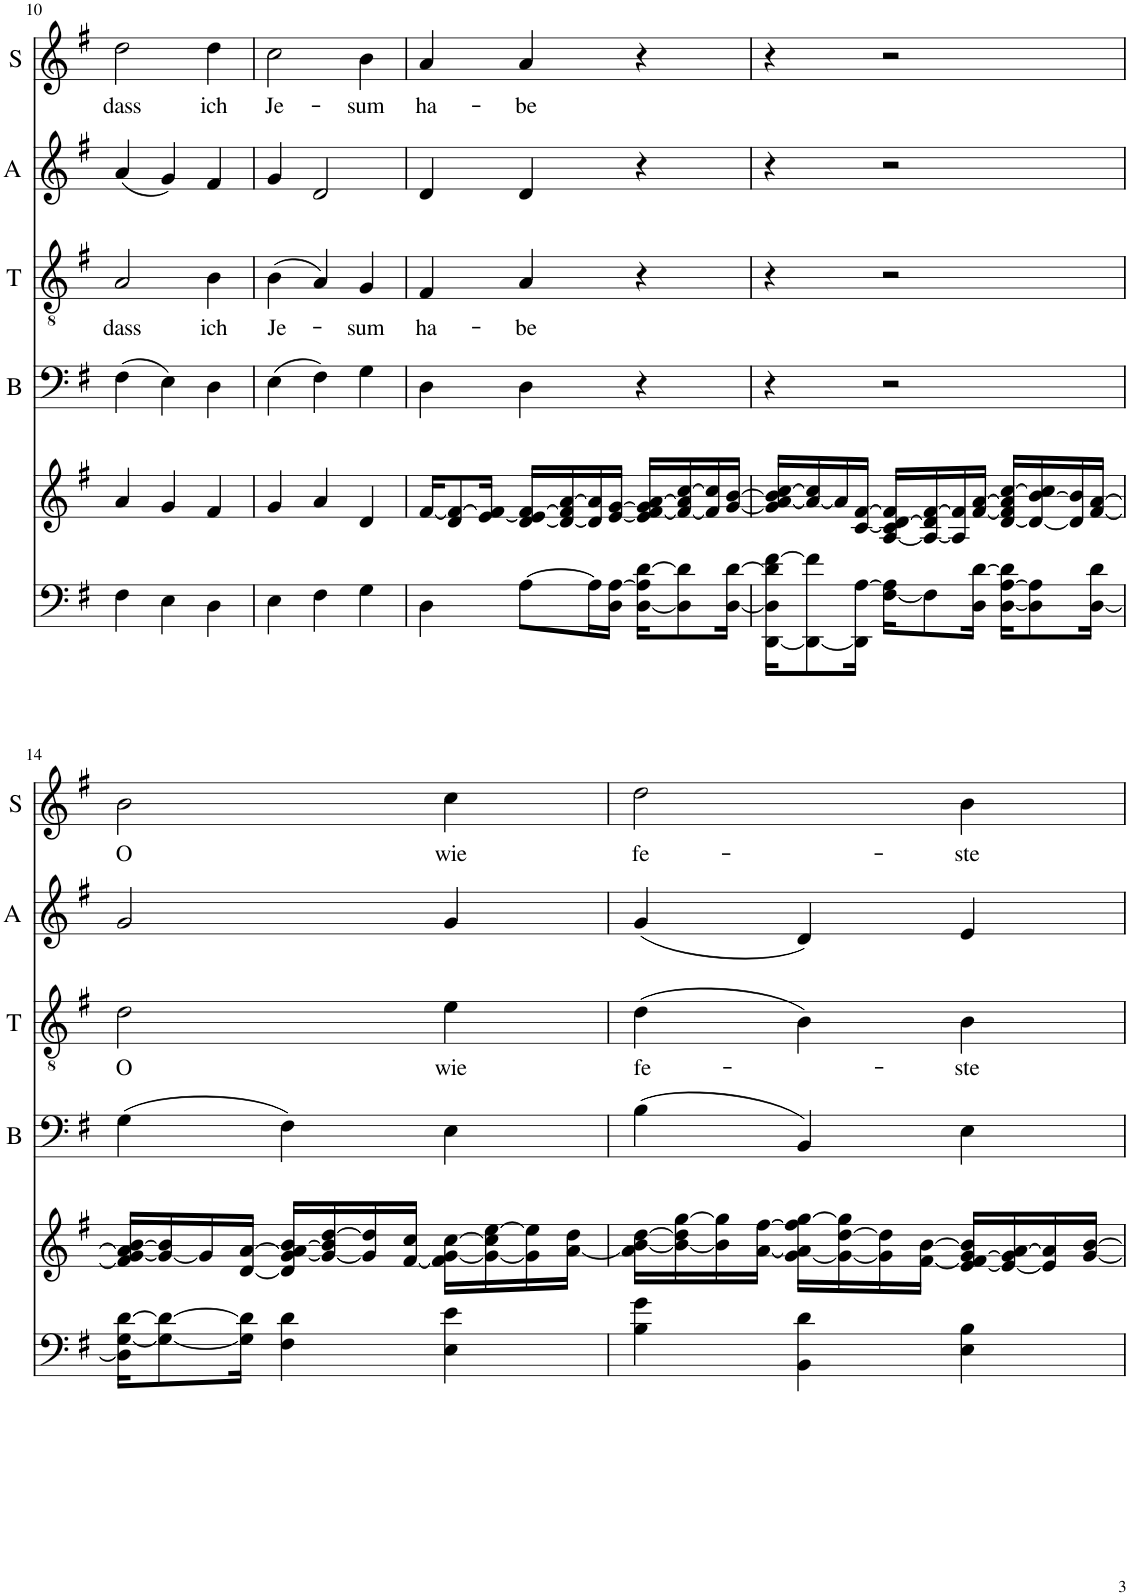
**kern	**kern	**kern	**kern	**text	**kern	**kern	**text
*part6	*part5	*part4	*part3	*part3	*part2	*part1	*part1
*staff6	*staff5	*staff4	*staff3	*staff3	*staff2	*staff1	*staff1
*I"two	*I"one	*I"B	*I"T	*	*I"A	*I"S	*
*	*	*I'B	*I'T	*	*I'A	*I'S	*
!!LO:PB:g=z
*clefF4	*clefG2	*clefF4	*clefGv2	*	*clefG2	*clefG2	*
*k[f#]	*k[f#]	*k[f#]	*k[f#]	*	*k[f#]	*k[f#]	*
*M3/4	*M3/4	*M3/4	*M3/4	*	*M3/4	*M3/4	*
=10	=10	=10	=10	=10	=10	=10	=10
!	!	!	!	!LO:LY:b	!	!	!LO:LY:b
4F#\	4a/	(4F#\	2A/	dass	(4a/	2dd\	dass
4E\	4g/	4E\)	.	.	4g/)	.	.
!	!	!	!	!LO:LY:b	!	!	!LO:LY:b
4D\	4f#/	4D\	4B\	ich	4f#/	4dd\	ich
=11	=11	=11	=11	=11	=11	=11	=11
!	!	!	!	!LO:LY:b	!	!	!LO:LY:b
4E\	4g/	(4E\	(4B\	Je-	4g/	2cc\	Je-
4F#\	4a/	4F#\)	4A/)	.	2d/	.	.
!	!	!	!	!LO:LY:b	!	!	!LO:LY:b
4G\	4d/	4G\	4G/	-sum	.	4b\	-sum
=12	=12	=12	=12	=12	=12	=12	=12
!	!	!	!	!LO:LY:b	!	!	!LO:LY:b
4D\	[16f#/KL	4D\	4F#/	ha-	4d/	4a/	ha-
.	8d/ 8f#/_	.	.	.	.	.	.
.	[16e/ 16f#/]Jk	.	.	.	.	.	.
!	!	!	!	!LO:LY:b	!	!	!LO:LY:b
[8A\L	[16d/ 16e/] [16f#/LL	4D\	4A/	-be	4d/	4a/	-be
.	16d/_ 16f#/] [16a/	.	.	.	.	.	.
16A\L]	16d/] 16a/]	.	.	.	.	.	.
16D\ [16A\JJ	[16e/ [16g/JJ	.	.	.	.	.	.
[16D\ 16A\] [16d\KL	16e/] [16f#/ 16g/] [16a/LL	4r	4r	.	4r	4r	.
8D\] 8d\]	16f#/_ 16a/] [16cc/	.	.	.	.	.	.
.	16f#/] 16cc/]	.	.	.	.	.	.
[16D\ [16d\Jk	[16g/ [16b/JJ	.	.	.	.	.	.
=13	=13	=13	=13	=13	=13	=13	=13
[16DD\ 16D\] 16d\] [16f#\KL	16g/] [16a/ 16b/] [16cc/LL	4r	4r	.	4r	4r	.
8DD\_ 8f#\]	16a/_ 16cc/]	.	.	.	.	.	.
.	16a/]	.	.	.	.	.	.
16DD\] [16A\Jk	[16c/ [16f#/JJ	.	.	.	.	.	.
[16F#\ 16A\]KL	[16A/ 16c/] [16d/ 16f#/]LL	2r	2r	.	2r	2r	.
8F#\]	16A/_ 16d/] [16f#/	.	.	.	.	.	.
.	16A/] 16f#/]	.	.	.	.	.	.
16D\ [16d\Jk	[16f#/ [16a/JJ	.	.	.	.	.	.
[16D\ [16A\ 16d\]KL	[16d/ 16f#/] 16a/] [16cc/LL	.	.	.	.	.	.
8D\] 8A\]	16d/_ [16b/ 16cc/]	.	.	.	.	.	.
.	16d/] 16b/]	.	.	.	.	.	.
[16D\ 16d\Jk	[16f#/ [16a/JJ	.	.	.	.	.	.
!!LO:LB:g=z
=14	=14	=14	=14	=14	=14	=14	=14
!	!	!	!	!LO:LY:b	!	!	!LO:LY:b
16D\] [16G\ [16d\KL	16f#/] [16g/ 16a/] [16b/LL	(4G\	2d\	O	2g/	2b\	O
8G\_ 8d\_	16g/_ 16b/]	.	.	.	.	.	.
.	16g/]	.	.	.	.	.	.
16G\] 16d\]Jk	[16d/ [16a/JJ	.	.	.	.	.	.
4F#\ 4d\	16d/] [16g/ 16a/] [16b/LL	4F#\)	.	.	.	.	.
.	16g/_ 16b/] [16dd/	.	.	.	.	.	.
.	16g/] 16dd/]	.	.	.	.	.	.
.	[16f#/ 16cc/JJ	.	.	.	.	.	.
!	!	!	!	!LO:LY:b	!	!	!LO:LY:b
4E\ 4e\	16f#\] [16g\ [16cc\LL	4E\	4e\	wie	4g/	4cc\	wie
.	16g\_ 16cc\] [16ee\	.	.	.	.	.	.
.	16g\] 16ee\]	.	.	.	.	.	.
.	[16a\ 16dd\JJ	.	.	.	.	.	.
=15	=15	=15	=15	=15	=15	=15	=15
!	!	!	!	!LO:LY:b	!	!	!LO:LY:b
4B\ 4g\	16a\] [16b\ [16dd\LL	(4B\	(4d\	fe-	(4g/	2dd\	fe-
.	16b\_ 16dd\] [16gg\	.	.	.	.	.	.
.	16b\] 16gg\]	.	.	.	.	.	.
.	[16a\ [16ff#\JJ	.	.	.	.	.	.
4BB\ 4d\	[16g\ 16a\] 16ff#\] [16gg\LL	4BB/)	4B\)	.	4d/)	.	.
.	16g\_ [16dd\ 16gg\]	.	.	.	.	.	.
.	16g\] 16dd\]	.	.	.	.	.	.
.	[16f#\ [16b\JJ	.	.	.	.	.	.
!	!	!	!	!LO:LY:b	!	!	!LO:LY:b
4E\ 4B\	[16e/ 16f#/] [16g/ 16b/]LL	4E\	4B\	-ste	4e/	4b\	-ste
.	16e/_ 16g/] [16a/	.	.	.	.	.	.
.	16e/] 16a/]	.	.	.	.	.	.
.	[16g/ [16b/JJ	.	.	.	.	.	.
=	=	=	=	=	=	=	=
*-	*-	*-	*-	*-	*-	*-	*-
